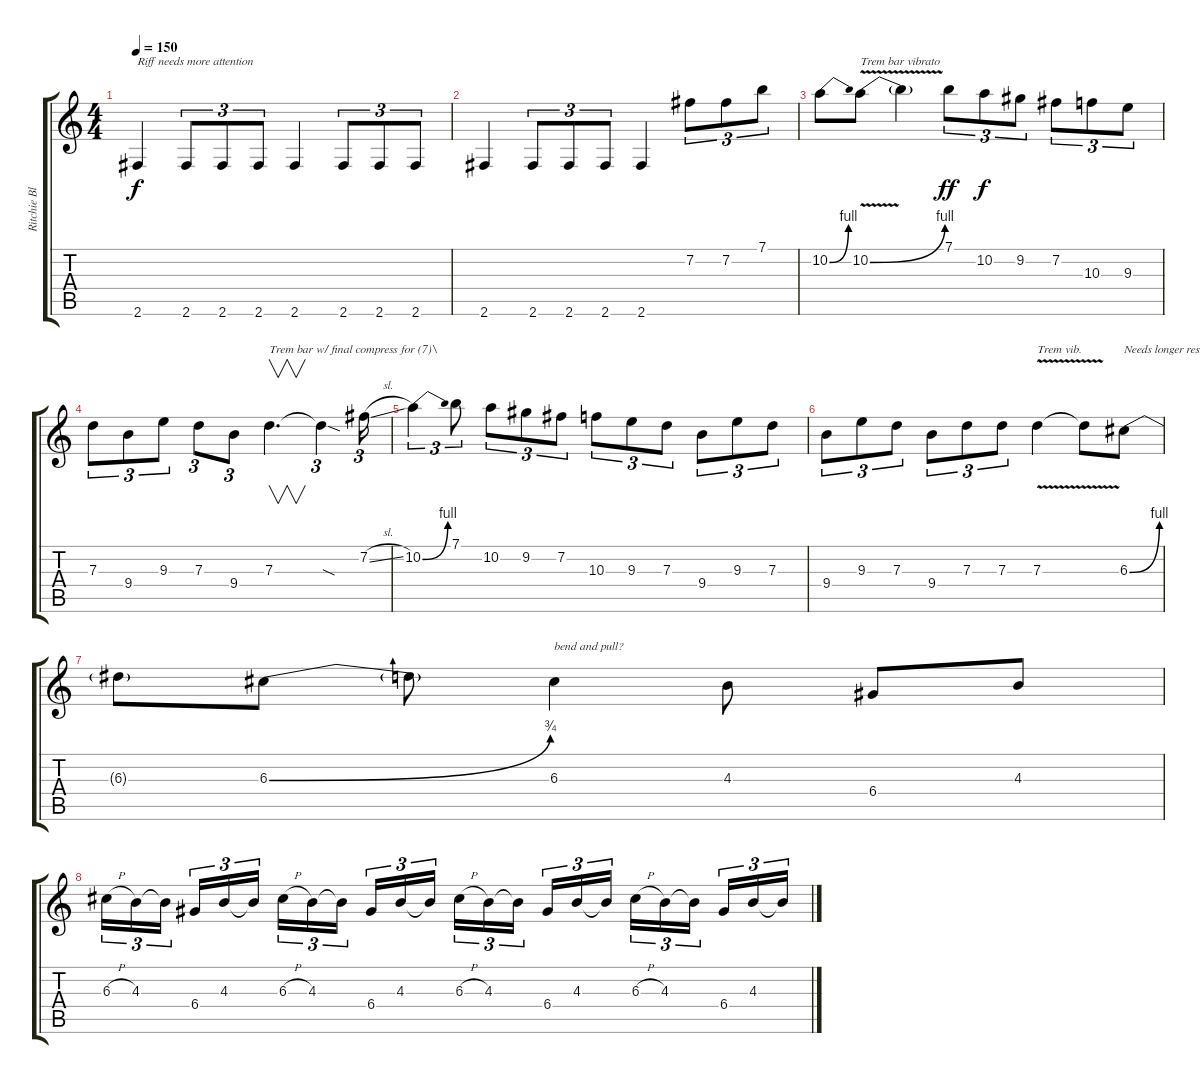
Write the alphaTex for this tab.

\track ("Ritchie Blackmore" "Ritchie Bl") {instrument distortionguitar}
\staff {score tabs}
\tuning (E4 B3 G3 D3 A2 E2) {hide}
\ts (4 4)
\tempo 150
\clef g2
\ks c
2.6.4{txt "Riff needs more attention" dy f instrument distortionguitar} 2.6.8{tu (3 2)} 2.6.8{tu (3 2)} 2.6.8{tu (3 2)} 2.6.4 2.6.8{tu (3 2)} 2.6.8{tu (3 2)} 2.6.8{tu (3 2)} |
2.6.4 2.6.8{tu (3 2)} 2.6.8{tu (3 2)} 2.6.8{tu (3 2)} 2.6.4 7.2.8{tu (3 2)} 7.2.8{tu (3 2)} 7.1.8{tu (3 2)} |
10.2{be (bend 0 0 60 4)}.8 10.2{be (bend 0 0 60 4) v}.8{txt "Trem bar vibrato"} 10.2{t}.4 7.1.8{tu (3 2) dy ff} 10.2.8{tu (3 2) dy f} 9.2.8{tu (3 2)} 7.2.8{tu (3 2)} 10.3.8{tu (3 2)} 9.3.8{tu (3 2)} |
7.3.8{tu (3 2)} 9.4.8{tu (3 2)} 9.3.8{tu (3 2)} 7.3.8{tu (3 2)} 9.4.8{tu (3 2)} 7.3.4{v d txt "Trem bar w/ final compress for (7)\\"} 7.3{sod t}.4{tu (3 2)} 7.2{sl}.16{tu (3 2)} |
10.2{be (bend 0 0 60 4)}.4{tu (3 2)} 7.1.8{tu (3 2)} 10.2.8{tu (3 2)} 9.2.8{tu (3 2)} 7.2.8{tu (3 2)} 10.3.8{tu (3 2)} 9.3.8{tu (3 2)} 7.3.8{tu (3 2)} 9.4.8{tu (3 2)} 9.3.8{tu (3 2)} 7.3.8{tu (3 2)} |
9.4.8{tu (3 2)} 9.3.8{tu (3 2)} 7.3.8{tu (3 2)} 9.4.8{tu (3 2)} 7.3.8{tu (3 2)} 7.3.8{tu (3 2)} 7.3{v}.4{txt "Trem vib."} 7.3{t}.8 6.3{be (bend 0 0 60 4)}.8{txt "Needs longer rest?"} |
6.3{t}.8 6.3{be (bend 0 0 60 3)}.8 6.3{t}.8 6.3.4{txt "bend and pull?"} 4.3.8 6.4.8 4.3.8 |
6.3{h}.16{tu (3 2)} 4.3.16{tu (3 2)} 4.3{t}.16{tu (3 2) beam splitsecondary} 6.4.16{tu (3 2)} 4.3.16{tu (3 2)} 4.3{t}.16{tu (3 2)} 6.3{h}.16{tu (3 2)} 4.3.16{tu (3 2)} 4.3{t}.16{tu (3 2) beam splitsecondary} 6.4.16{tu (3 2)} 4.3.16{tu (3 2)} 4.3{t}.16{tu (3 2)} 6.3{h}.16{tu (3 2)} 4.3.16{tu (3 2)} 4.3{t}.16{tu (3 2) beam splitsecondary} 6.4.16{tu (3 2)} 4.3.16{tu (3 2)} 4.3{t}.16{tu (3 2)} 6.3{h}.16{tu (3 2)} 4.3.16{tu (3 2)} 4.3{t}.16{tu (3 2) beam splitsecondary} 6.4.16{tu (3 2)} 4.3.16{tu (3 2)} 4.3{t}.16{tu (3 2)}
